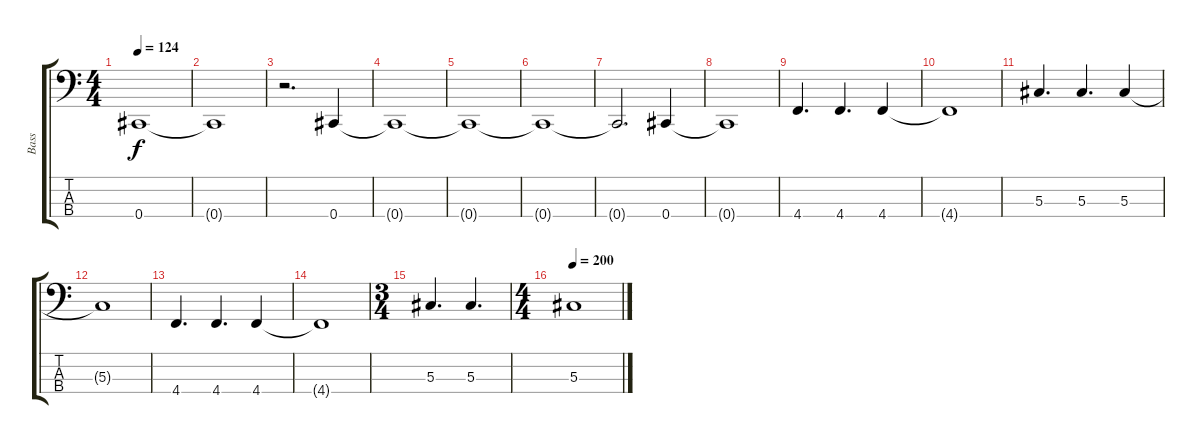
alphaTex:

\track ("Bass" "Bass") {instrument electricbassfinger}
\staff {score tabs}
\tuning (Gb2 Db2 Ab1 Db1) {hide}
\ts (4 4)
\tempo 124
\clef f4
\ks c
0.4{t}.1{dy f} |
0.4{t}.1 |
r.2{d} 0.4.4 |
0.4{t}.1 |
0.4{t}.1 |
0.4{t}.1 |
0.4{t}.2{d} 0.4.4 |
0.4{t}.1 |
4.4.4{d} 4.4.4{d} 4.4.4 |
4.4{t}.1 |
5.3.4{d} 5.3.4{d} 5.3.4 |
5.3{t}.1 |
4.4.4{d} 4.4.4{d} 4.4.4 |
4.4{t}.1 |
\ts (3 4)
5.3.4{d} 5.3.4{d} |
\ts (4 4)
\tempo 200
5.3.1
